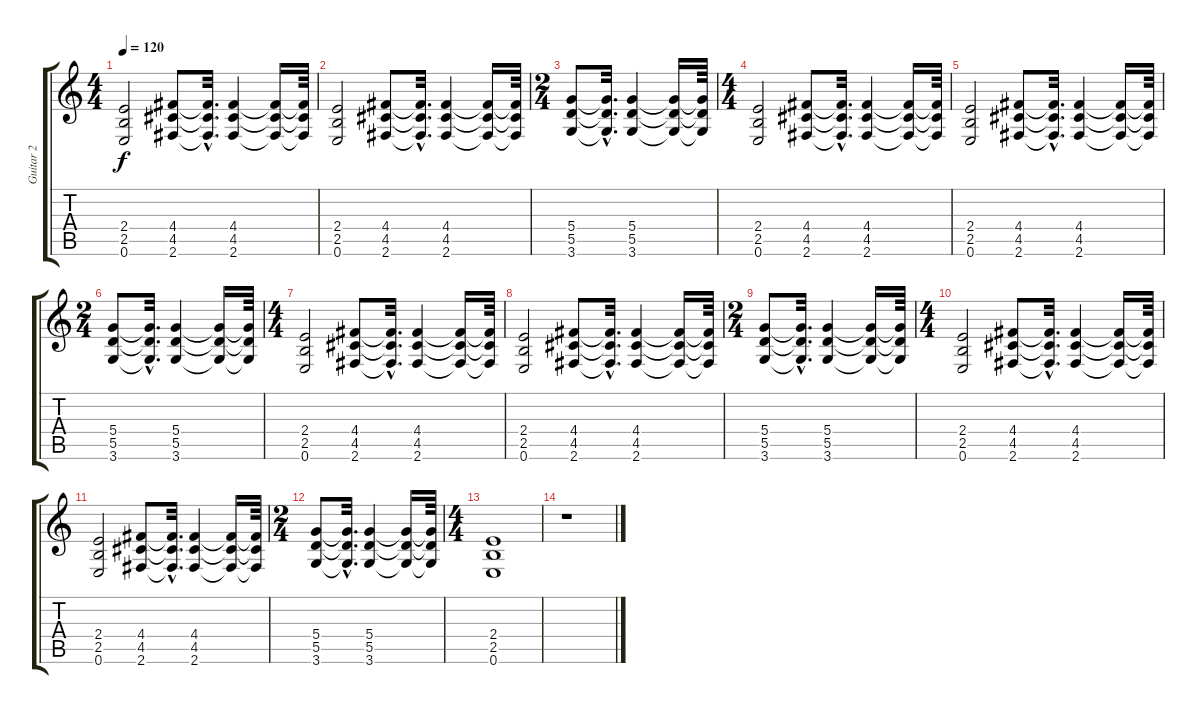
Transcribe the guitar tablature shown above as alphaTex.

\track ("Guitar 2" "Guitar 2") {instrument distortionguitar}
\staff {score tabs}
\tuning (E4 B3 G3 D3 A2 E2) {hide}
\ts (4 4)
\tempo 120
\clef g2
\ks c
(2.4 2.5 0.6).2{dy f} (4.4 4.5 2.6).8 (4.4{hac t} 4.5{hac t} 2.6{hac t}).32{d} (4.4 4.5 2.6).4 (4.4{t} 4.5{t} 2.6{t}).16 (4.4{t} 4.5{t} 2.6{t}).64 |
(2.4 2.5 0.6).2 (4.4 4.5 2.6).8 (4.4{hac t} 4.5{hac t} 2.6{hac t}).32{d} (4.4 4.5 2.6).4 (4.4{t} 4.5{t} 2.6{t}).16 (4.4{t} 4.5{t} 2.6{t}).64 |
\ts (2 4)
(5.4 5.5 3.6).8 (5.4{hac t} 5.5{hac t} 3.6{hac t}).32{d} (5.4 5.5 3.6).4 (5.4{t} 5.5{t} 3.6{t}).16 (5.4{t} 5.5{t} 3.6{t}).64 |
\ts (4 4)
(2.4 2.5 0.6).2 (4.4 4.5 2.6).8 (4.4{hac t} 4.5{hac t} 2.6{hac t}).32{d} (4.4 4.5 2.6).4 (4.4{t} 4.5{t} 2.6{t}).16 (4.4{t} 4.5{t} 2.6{t}).64 |
(2.4 2.5 0.6).2 (4.4 4.5 2.6).8 (4.4{hac t} 4.5{hac t} 2.6{hac t}).32{d} (4.4 4.5 2.6).4 (4.4{t} 4.5{t} 2.6{t}).16 (4.4{t} 4.5{t} 2.6{t}).64 |
\ts (2 4)
(5.4 5.5 3.6).8 (5.4{hac t} 5.5{hac t} 3.6{hac t}).32{d} (5.4 5.5 3.6).4 (5.4{t} 5.5{t} 3.6{t}).16 (5.4{t} 5.5{t} 3.6{t}).64 |
\ts (4 4)
(2.4 2.5 0.6).2 (4.4 4.5 2.6).8 (4.4{hac t} 4.5{hac t} 2.6{hac t}).32{d} (4.4 4.5 2.6).4 (4.4{t} 4.5{t} 2.6{t}).16 (4.4{t} 4.5{t} 2.6{t}).64 |
(2.4 2.5 0.6).2 (4.4 4.5 2.6).8{volume 12 instrument distortionguitar} (4.4{hac t} 4.5{hac t} 2.6{hac t}).32{d} (4.4 4.5 2.6).4 (4.4{t} 4.5{t} 2.6{t}).16 (4.4{t} 4.5{t} 2.6{t}).64 |
\ts (2 4)
(5.4 5.5 3.6).8 (5.4{hac t} 5.5{hac t} 3.6{hac t}).32{d} (5.4 5.5 3.6).4 (5.4{t} 5.5{t} 3.6{t}).16 (5.4{t} 5.5{t} 3.6{t}).64 |
\ts (4 4)
(2.4 2.5 0.6).2 (4.4 4.5 2.6).8{volume 10} (4.4{hac t} 4.5{hac t} 2.6{hac t}).32{d} (4.4 4.5 2.6).4 (4.4{t} 4.5{t} 2.6{t}).16 (4.4{t} 4.5{t} 2.6{t}).64 |
(2.4 2.5 0.6).2 (4.4 4.5 2.6).8{volume 5} (4.4{hac t} 4.5{hac t} 2.6{hac t}).32{d} (4.4 4.5 2.6).4 (4.4{t} 4.5{t} 2.6{t}).16 (4.4{t} 4.5{t} 2.6{t}).64 |
\ts (2 4)
(5.4 5.5 3.6).8 (5.4{hac t} 5.5{hac t} 3.6{hac t}).32{d} (5.4 5.5 3.6).4 (5.4{t} 5.5{t} 3.6{t}).16 (5.4{t} 5.5{t} 3.6{t}).64 |
\ts (4 4)
(2.4 2.5 0.6).1 |
r.1
